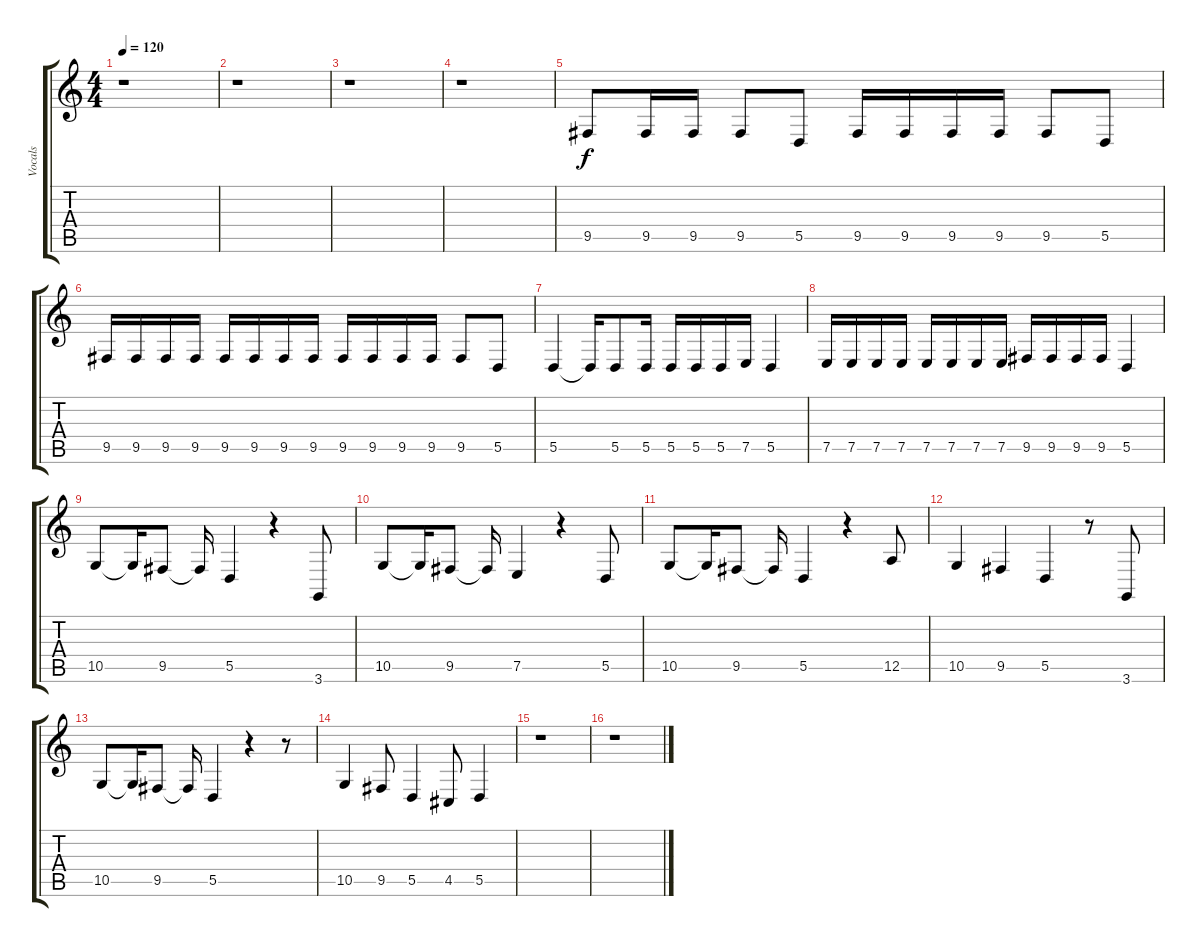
\track ("Vocals" "Vocals") {instrument synthbrass2}
\staff {score tabs}
\tuning (E4 B3 G3 D3 A2 E2) {hide}
\ts (4 4)
\tempo 120
\clef g2
\ks c
r.1{dy f} |
r.1 |
r.1 |
r.1 |
9.5.8 9.5.16 9.5.16 9.5.8 5.5.8 9.5.16 9.5.16 9.5.16 9.5.16 9.5.8 5.5.8 |
9.5.16 9.5.16 9.5.16 9.5.16 9.5.16 9.5.16 9.5.16 9.5.16 9.5.16 9.5.16 9.5.16 9.5.16 9.5.8 5.5.8 |
5.5.4 5.5{t}.16 5.5.8 5.5.16 5.5.16 5.5.16 5.5.16 7.5.16 5.5.4 |
7.5.16 7.5.16 7.5.16 7.5.16 7.5.16 7.5.16 7.5.16 7.5.16 9.5.16 9.5.16 9.5.16 9.5.16 5.5.4 |
10.5.8 10.5{t}.16 9.5.8 9.5{t}.16 5.5.4 r.4 3.6.8 |
10.5.8 10.5{t}.16 9.5.8 9.5{t}.16 7.5.4 r.4 5.5.8 |
10.5.8 10.5{t}.16 9.5.8 9.5{t}.16 5.5.4 r.4 12.5.8 |
10.5.4 9.5.4 5.5.4 r.8 3.6.8 |
10.5.8 10.5{t}.16 9.5.8 9.5{t}.16 5.5.4 r.4 r.8 |
10.5.4 9.5.8 5.5.4 4.5.8 5.5.4 |
r.1 |
r.1
